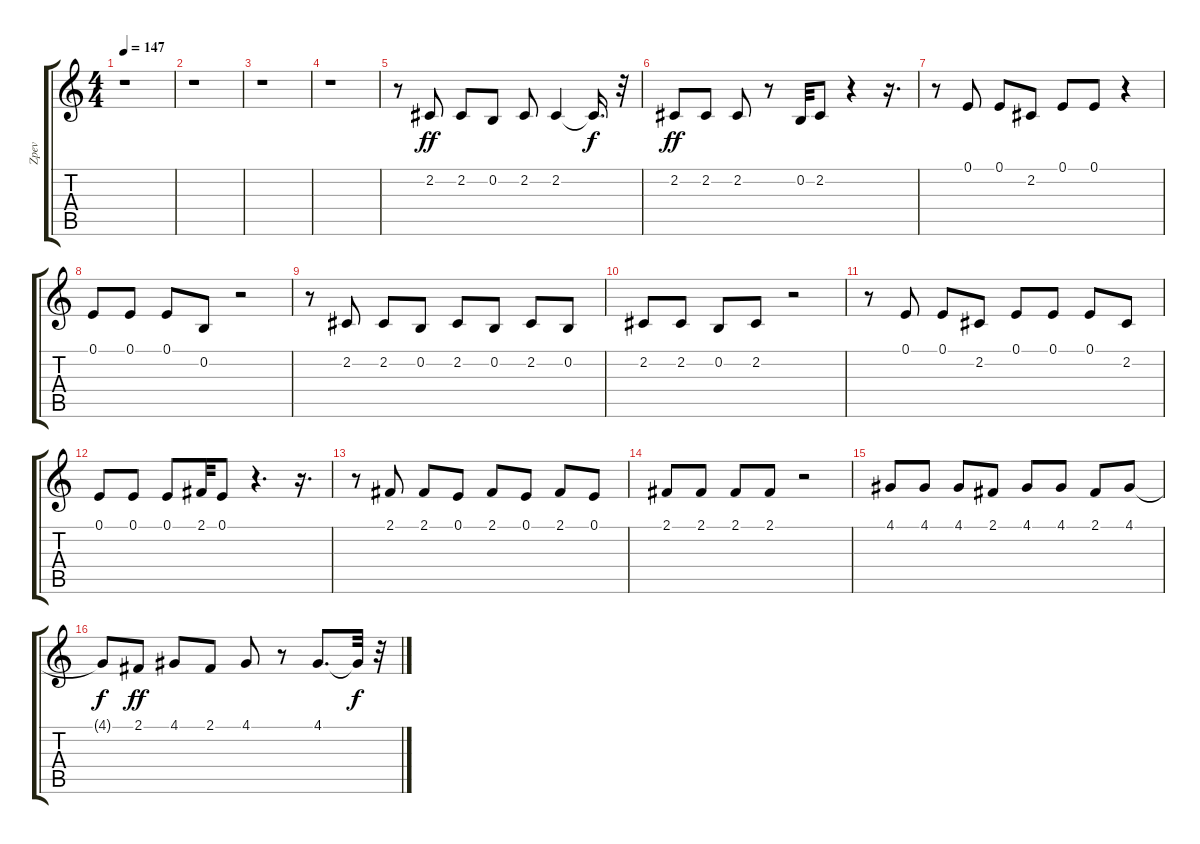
\track ("Zpev" "Zpev") {instrument lead8bassandlead}
\staff {score tabs}
\tuning (E4 B3 G3 D3 A2 E2) {hide}
\ts (4 4)
\tempo 147
\clef g2
\ks c
r.1{dy ff} |
r.1 |
r.1 |
r.1 |
r.8 2.2.8 2.2.8 0.2.8 2.2.8 2.2.4 2.2{t}.16{d dy f} r.32 |
2.2.8{dy ff} 2.2.8 2.2.8 r.8 0.2.32 2.2.8 r.4 r.16{d} |
r.8 0.1.8 0.1.8 2.2.8 0.1.8 0.1.8 r.4 |
0.1.8 0.1.8 0.1.8 0.2.8 r.2 |
r.8 2.2.8 2.2.8 0.2.8 2.2.8 0.2.8 2.2.8 0.2.8 |
2.2.8 2.2.8 0.2.8 2.2.8 r.2 |
r.8 0.1.8 0.1.8 2.2.8 0.1.8 0.1.8 0.1.8 2.2.8 |
0.1.8 0.1.8 0.1.8 2.1.32 0.1.8 r.4{d} r.16{d} |
r.8 2.1.8 2.1.8 0.1.8 2.1.8 0.1.8 2.1.8 0.1.8 |
2.1.8 2.1.8 2.1.8 2.1.8 r.2 |
4.1.8 4.1.8 4.1.8 2.1.8 4.1.8 4.1.8 2.1.8 4.1.8 |
4.1{t}.8{dy f} 2.1.8{dy ff} 4.1.8 2.1.8 4.1.8 r.8 4.1.8{d} 4.1{t}.32{dy f} r.32
